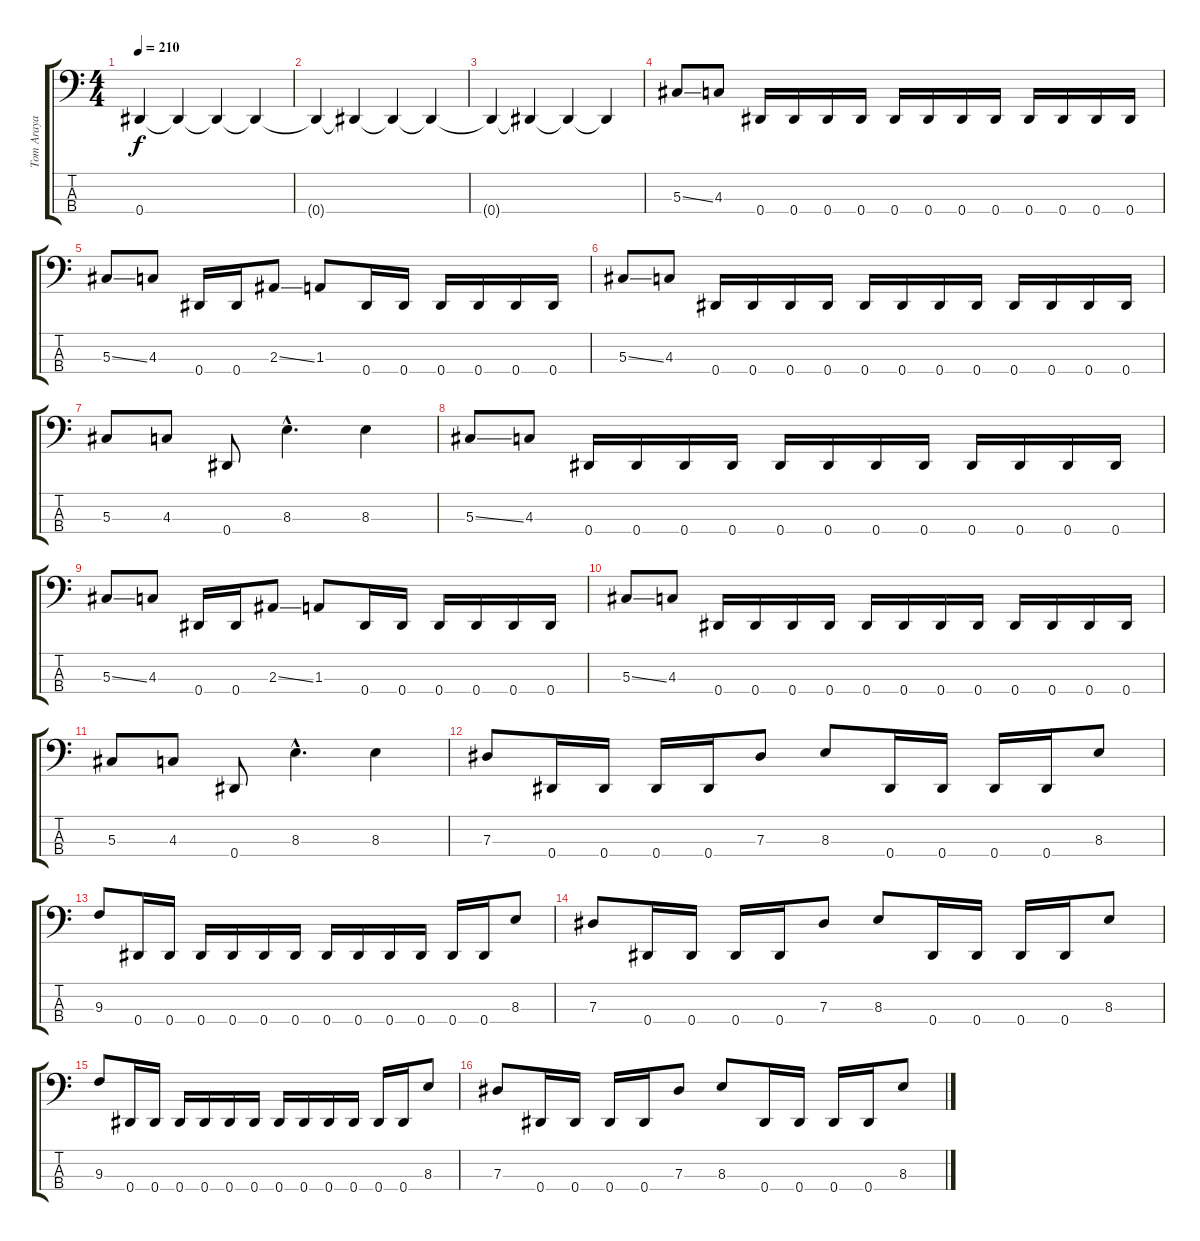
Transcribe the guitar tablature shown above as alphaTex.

\track ("Tom Araya" "Tom Araya") {instrument electricbasspick}
\staff {score tabs}
\tuning (Gb2 Db2 Ab1 Eb1) {hide}
\ts (4 4)
\tempo 210
\clef f4
\ks c
0.4{t}.4{dy f} 0.4{t}.4 0.4{t}.4 0.4{t}.4 |
0.4{t}.4 0.4{t}.4 0.4{t}.4 0.4{t}.4 |
0.4{t}.4 0.4{t}.4 0.4{t}.4 0.4{t}.4 |
5.3{ss}.8 4.3.8 0.4.16 0.4.16 0.4.16 0.4.16 0.4.16 0.4.16 0.4.16 0.4.16 0.4.16 0.4.16 0.4.16 0.4.16 |
5.3{ss}.8 4.3.8 0.4.16 0.4.16 2.3{ss}.8 1.3.8 0.4.16 0.4.16 0.4.16 0.4.16 0.4.16 0.4.16 |
5.3{ss}.8 4.3.8 0.4.16 0.4.16 0.4.16 0.4.16 0.4.16 0.4.16 0.4.16 0.4.16 0.4.16 0.4.16 0.4.16 0.4.16 |
5.3.8 4.3.8 0.4.8 8.3{hac}.4{d} 8.3.4 |
5.3{ss}.8 4.3.8 0.4.16 0.4.16 0.4.16 0.4.16 0.4.16 0.4.16 0.4.16 0.4.16 0.4.16 0.4.16 0.4.16 0.4.16 |
5.3{ss}.8 4.3.8 0.4.16 0.4.16 2.3{ss}.8 1.3.8 0.4.16 0.4.16 0.4.16 0.4.16 0.4.16 0.4.16 |
5.3{ss}.8 4.3.8 0.4.16 0.4.16 0.4.16 0.4.16 0.4.16 0.4.16 0.4.16 0.4.16 0.4.16 0.4.16 0.4.16 0.4.16 |
5.3.8 4.3.8 0.4.8 8.3{hac}.4{d} 8.3.4 |
7.3.8 0.4.16 0.4.16 0.4.16 0.4.16 7.3.8 8.3.8 0.4.16 0.4.16 0.4.16 0.4.16 8.3.8 |
9.3.8 0.4.16 0.4.16 0.4.16 0.4.16 0.4.16 0.4.16 0.4.16 0.4.16 0.4.16 0.4.16 0.4.16 0.4.16 8.3.8 |
7.3.8 0.4.16 0.4.16 0.4.16 0.4.16 7.3.8 8.3.8 0.4.16 0.4.16 0.4.16 0.4.16 8.3.8 |
9.3.8 0.4.16 0.4.16 0.4.16 0.4.16 0.4.16 0.4.16 0.4.16 0.4.16 0.4.16 0.4.16 0.4.16 0.4.16 8.3.8 |
7.3.8 0.4.16 0.4.16 0.4.16 0.4.16 7.3.8 8.3.8 0.4.16 0.4.16 0.4.16 0.4.16 8.3.8
